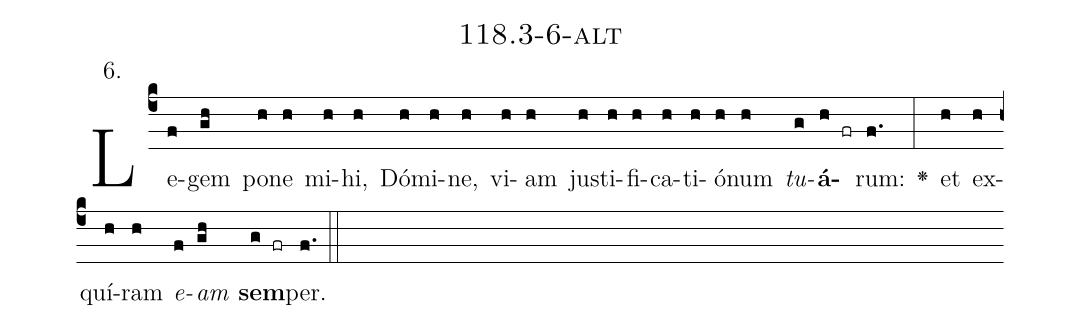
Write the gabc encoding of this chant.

name: 118.3-6-alt;
annotation: 6.;
%%
(c4)Le(f)gem(gh) po(h)ne(h) mi(h)hi,(h) Dó(h)mi(h)ne,(h) vi(h)am(h) jus(h)ti(h)fi(h)ca(h)ti(h)ó(h)num(h) <i>tu</i>(g)<b>á</b>(h fr)rum:(f.) <v>\greheightstar</v>(:) et(h) ex(h)quí(h)ram(h) <i>e</i>(f)<i>am</i>(gh) <b>sem</b>(g fr)per.(f.) (::)


%E(h) u(h) o(f) u(gh) a(g) e.(f.) (::)
